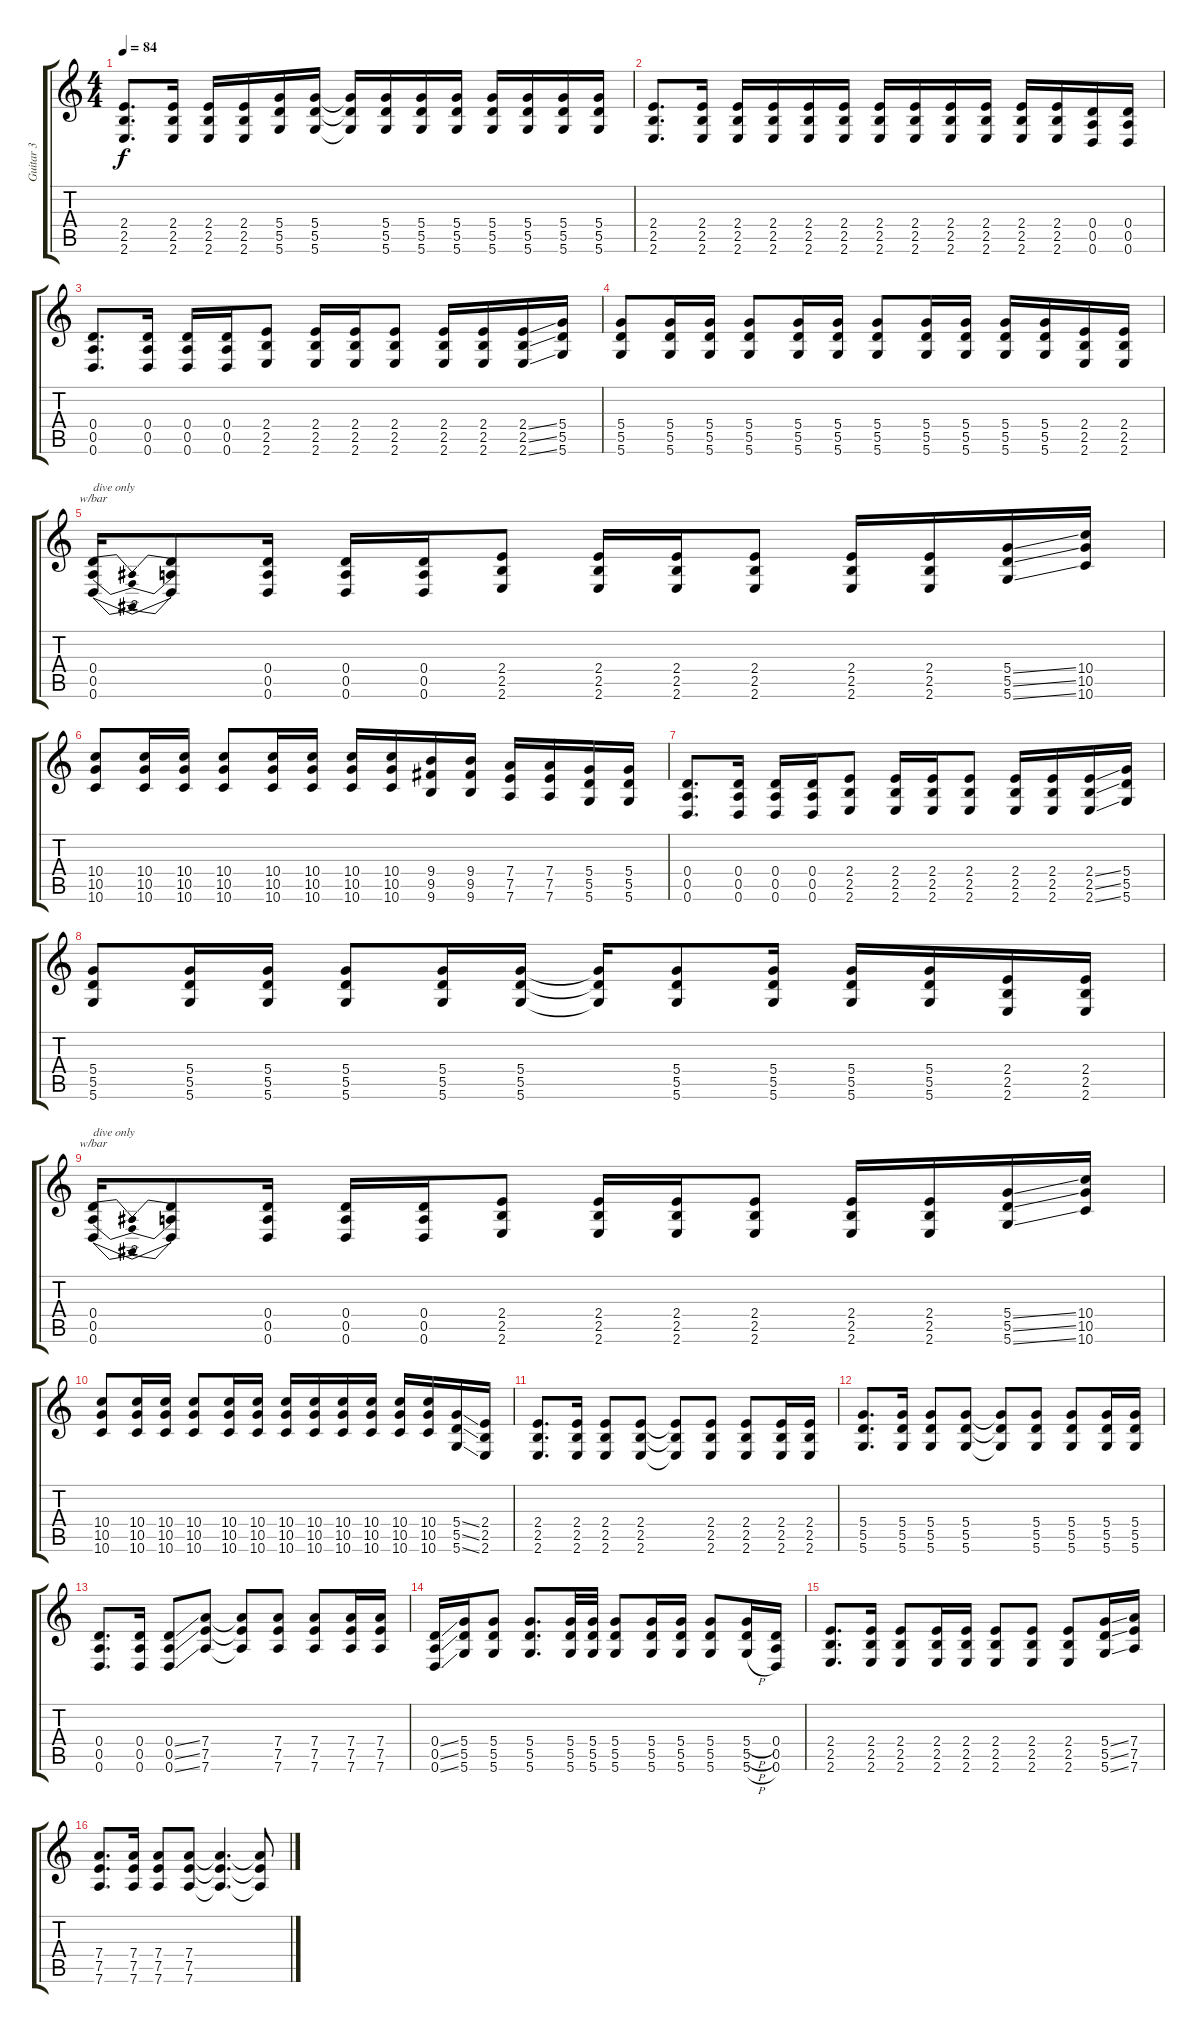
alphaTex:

\track ("Guitar 3" "Guitar 3") {instrument overdrivenguitar}
\staff {score tabs}
\tuning (E4 B3 G3 D3 A2 D2) {hide}
\ts (4 4)
\tempo 84
\clef g2
\ks c
(2.4 2.5 2.6).8{d dy f} (2.4 2.5 2.6).16 (2.4 2.5 2.6).16 (2.4 2.5 2.6).16 (5.4 5.5 5.6).16 (5.4 5.5 5.6).16 (5.4{t} 5.5{t} 5.6{t}).16 (5.4 5.5 5.6).16 (5.4 5.5 5.6).16 (5.4 5.5 5.6).16 (5.4 5.5 5.6).16 (5.4 5.5 5.6).16 (5.4 5.5 5.6).16 (5.4 5.5 5.6).16 |
(2.4 2.5 2.6).8{d} (2.4 2.5 2.6).16 (2.4 2.5 2.6).16 (2.4 2.5 2.6).16 (2.4 2.5 2.6).16 (2.4 2.5 2.6).16 (2.4 2.5 2.6).16 (2.4 2.5 2.6).16 (2.4 2.5 2.6).16 (2.4 2.5 2.6).16 (2.4 2.5 2.6).16 (2.4 2.5 2.6).16 (0.4 0.5 0.6).16 (0.4 0.5 0.6).16 |
(0.4 0.5 0.6).8{d} (0.4 0.5 0.6).16 (0.4 0.5 0.6).16 (0.4 0.5 0.6).16 (2.4 2.5 2.6).8 (2.4 2.5 2.6).16 (2.4 2.5 2.6).16 (2.4 2.5 2.6).8 (2.4 2.5 2.6).16 (2.4 2.5 2.6).16 (2.4{ss} 2.5{ss} 2.6{ss}).16 (5.4 5.5 5.6).16 |
(5.4 5.5 5.6).8 (5.4 5.5 5.6).16 (5.4 5.5 5.6).16 (5.4 5.5 5.6).8 (5.4 5.5 5.6).16 (5.4 5.5 5.6).16 (5.4 5.5 5.6).8 (5.4 5.5 5.6).16 (5.4 5.5 5.6).16 (5.4 5.5 5.6).16 (5.4 5.5 5.6).16 (2.4 2.5 2.6).16 (2.4 2.5 2.6).16 |
(0.4 0.5 0.6).16{tbe (dip default 0 0 30 -8 60 0) txt "dive only"} (0.4{t} 0.5{t} 0.6{t}).8 (0.4 0.5 0.6).16 (0.4 0.5 0.6).16 (0.4 0.5 0.6).16 (2.4 2.5 2.6).8 (2.4 2.5 2.6).16 (2.4 2.5 2.6).16 (2.4 2.5 2.6).8 (2.4 2.5 2.6).16 (2.4 2.5 2.6).16 (5.4{ss} 5.5{ss} 5.6{ss}).16 (10.4 10.5 10.6).16 |
(10.4 10.5 10.6).8 (10.4 10.5 10.6).16 (10.4 10.5 10.6).16 (10.4 10.5 10.6).8 (10.4 10.5 10.6).16 (10.4 10.5 10.6).16 (10.4 10.5 10.6).16 (10.4 10.5 10.6).16 (9.4 9.5 9.6).16 (9.4 9.5 9.6).16 (7.4 7.5 7.6).16 (7.4 7.5 7.6).16 (5.4 5.5 5.6).16 (5.4 5.5 5.6).16 |
(0.4 0.5 0.6).8{d} (0.4 0.5 0.6).16 (0.4 0.5 0.6).16 (0.4 0.5 0.6).16 (2.4 2.5 2.6).8 (2.4 2.5 2.6).16 (2.4 2.5 2.6).16 (2.4 2.5 2.6).8 (2.4 2.5 2.6).16 (2.4 2.5 2.6).16 (2.4{ss} 2.5{ss} 2.6{ss}).16 (5.4 5.5 5.6).16 |
(5.4 5.5 5.6).8 (5.4 5.5 5.6).16 (5.4 5.5 5.6).16 (5.4 5.5 5.6).8 (5.4 5.5 5.6).16 (5.4 5.5 5.6).16 (5.4{t} 5.5{t} 5.6{t}).16 (5.4 5.5 5.6).8 (5.4 5.5 5.6).16 (5.4 5.5 5.6).16 (5.4 5.5 5.6).16 (2.4 2.5 2.6).16 (2.4 2.5 2.6).16 |
(0.4 0.5 0.6).16{tbe (dip default 0 0 30 -8 60 0) txt "dive only"} (0.4{t} 0.5{t} 0.6{t}).8 (0.4 0.5 0.6).16 (0.4 0.5 0.6).16 (0.4 0.5 0.6).16 (2.4 2.5 2.6).8 (2.4 2.5 2.6).16 (2.4 2.5 2.6).16 (2.4 2.5 2.6).8 (2.4 2.5 2.6).16 (2.4 2.5 2.6).16 (5.4{ss} 5.5{ss} 5.6{ss}).16 (10.4 10.5 10.6).16 |
(10.4 10.5 10.6).8 (10.4 10.5 10.6).16 (10.4 10.5 10.6).16 (10.4 10.5 10.6).8 (10.4 10.5 10.6).16 (10.4 10.5 10.6).16 (10.4 10.5 10.6).16 (10.4 10.5 10.6).16 (10.4 10.5 10.6).16 (10.4 10.5 10.6).16 (10.4 10.5 10.6).16 (10.4 10.5 10.6).16 (5.4{ss} 5.5{ss} 5.6{ss}).16 (2.4 2.5 2.6).16 |
(2.4 2.5 2.6).8{d} (2.4 2.5 2.6).16 (2.4 2.5 2.6).8 (2.4 2.5 2.6).8 (2.4{t} 2.5{t} 2.6{t}).8 (2.4 2.5 2.6).8 (2.4 2.5 2.6).8 (2.4 2.5 2.6).16 (2.4 2.5 2.6).16 |
(5.4 5.5 5.6).8{d} (5.4 5.5 5.6).16 (5.4 5.5 5.6).8 (5.4 5.5 5.6).8 (5.4{t} 5.5{t} 5.6{t}).8 (5.4 5.5 5.6).8 (5.4 5.5 5.6).8 (5.4 5.5 5.6).16 (5.4 5.5 5.6).16 |
(0.4 0.5 0.6).8{d} (0.4 0.5 0.6).16 (0.4{ss} 0.5{ss} 0.6{ss}).8 (7.4 7.5 7.6).8 (7.4{t} 7.5{t} 7.6{t}).8 (7.4 7.5 7.6).8 (7.4 7.5 7.6).8 (7.4 7.5 7.6).16 (7.4 7.5 7.6).16 |
(0.4{ss} 0.5{ss} 0.6{ss}).16 (5.4 5.5 5.6).16 (5.4 5.5 5.6).8 (5.4 5.5 5.6).8{d} (5.4 5.5 5.6).32 (5.4 5.5 5.6).32 (5.4 5.5 5.6).8 (5.4 5.5 5.6).16 (5.4 5.5 5.6).16 (5.4 5.5 5.6).8 (5.4{h} 5.5{h} 5.6{h}).16 (0.4 0.5 0.6).16 |
(2.4 2.5 2.6).8{d} (2.4 2.5 2.6).16 (2.4 2.5 2.6).8 (2.4 2.5 2.6).16 (2.4 2.5 2.6).16 (2.4 2.5 2.6).8 (2.4 2.5 2.6).8 (2.4 2.5 2.6).8 (5.4{ss} 5.5{ss} 5.6{ss}).16 (7.4 7.5 7.6).16 |
(7.4 7.5 7.6).8{d} (7.4 7.5 7.6).16 (7.4 7.5 7.6).8 (7.4 7.5 7.6).8 (7.4{t} 7.5{t} 7.6{t}).4{d} (7.4{t} 7.5{t} 7.6{t}).8
